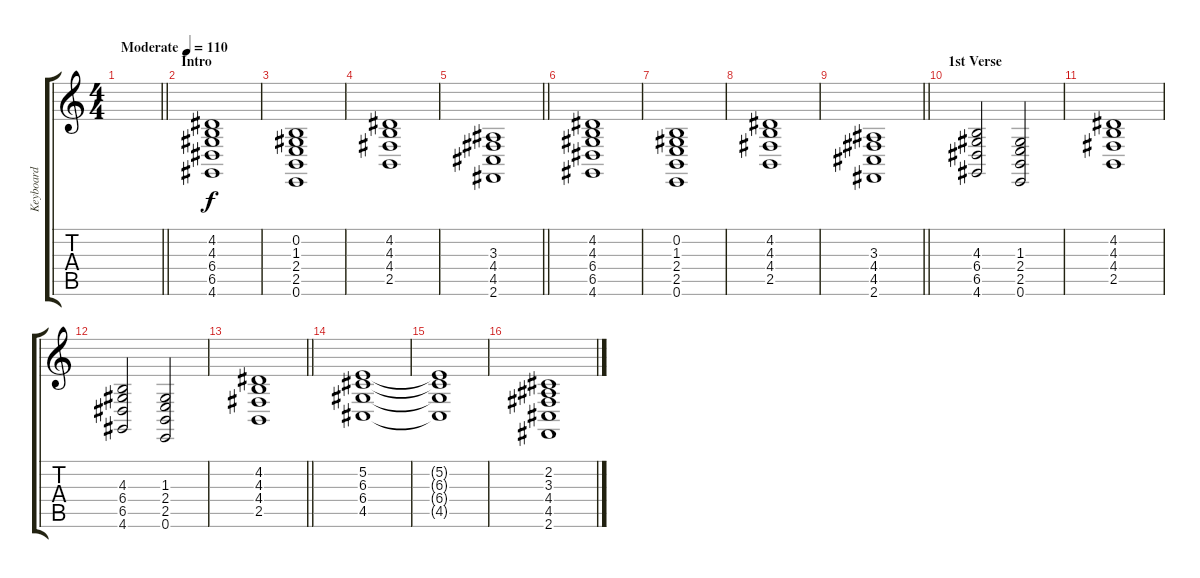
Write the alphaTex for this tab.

\track ("Keyboard" "Keyboard") {instrument synthstrings2}
\staff {score tabs}
\tuning (E4 B3 G3 D3 A2 E2) {hide}
\ts (4 4)
\tempo (110 "Moderate")
\clef g2
\barLineRight lightlight
\ks c
|
\section ("" "Intro")
(4.2 4.3 6.4 6.5 4.6).1 |
(0.2 1.3 2.4 2.5 0.6).1 |
(4.2 4.3 4.4 2.5).1 |
\barLineRight lightlight
(3.3 4.4 4.5 2.6).1 |
(4.2 4.3 6.4 6.5 4.6).1 |
(0.2 1.3 2.4 2.5 0.6).1 |
(4.2 4.3 4.4 2.5).1 |
\barLineRight lightlight
(3.3 4.4 4.5 2.6).1 |
\section ("" "1st Verse")
(4.3 6.4 6.5 4.6).2 (1.3 2.4 2.5 0.6).2 |
(4.2 4.3 4.4 2.5).1 |
(4.3 6.4 6.5 4.6).2 (1.3 2.4 2.5 0.6).2 |
\barLineRight lightlight
(4.2 4.3 4.4 2.5).1 |
(5.2 6.3 6.4 4.5).1 |
(5.2{t} 6.3{t} 6.4{t} 4.5{t}).1 |
(2.2 3.3 4.4 4.5 2.6).1
